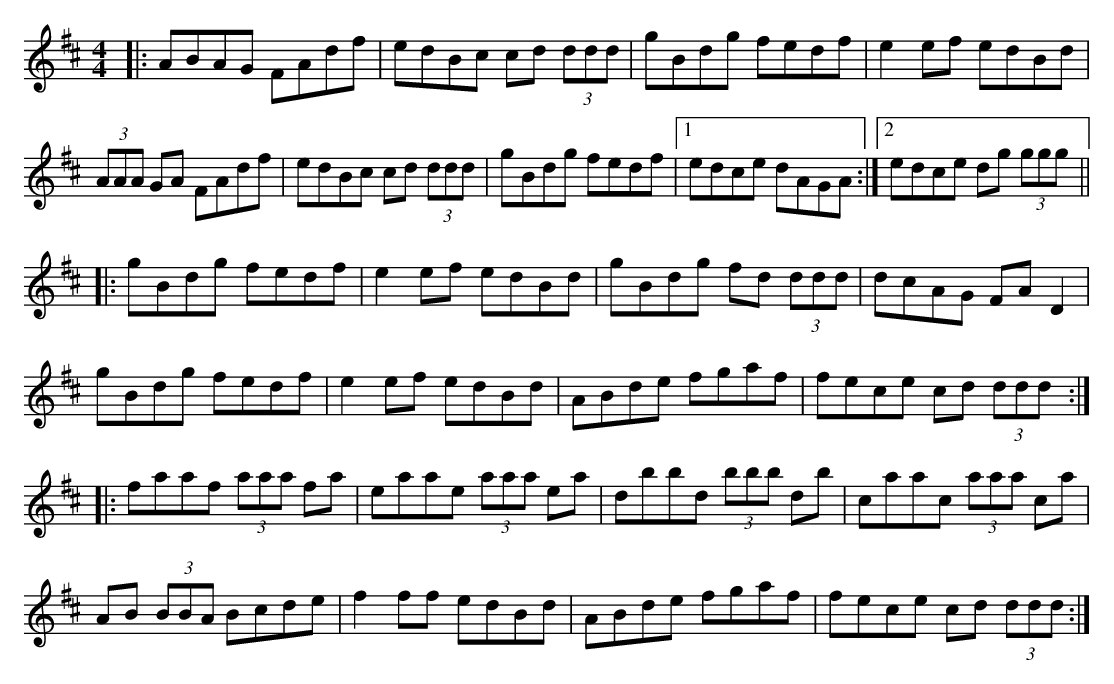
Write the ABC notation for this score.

X:1
M:4/4
K:D
|:ABAG FAdf|edBc cd (3ddd|gBdg fedf|e2ef edBd|
(3AAA GA FAdf|edBc cd (3ddd|gBdg fedf|1 edce dAGA:|2 edce dg (3ggg||
|:gBdg fedf|e2ef edBd|gBdg fd (3ddd|dcAG FAD2|
gBdg fedf|e2ef edBd|ABde fgaf|fece cd (3ddd:|
|:faaf (3aaa fa|eaae (3aaa ea|dbbd (3bbb db|caac (3aaa ca|
AB (3BBA Bcde|f2ff edBd|ABde fgaf|fece cd (3ddd:|
